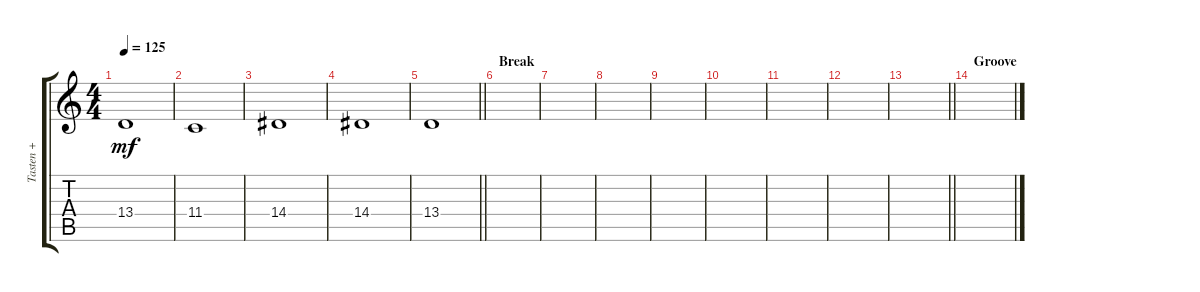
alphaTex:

\track ("Tasten +" "Tasten +") {instrument choiraahs}
\staff {score tabs}
\tuning (Eb4 Bb3 Gb3 Db3 Ab2 Eb2) {hide}
\ts (4 4)
\tempo 125
\clef g2
\ks c
13.4.1{dy mf} |
11.4.1 |
14.4.1 |
14.4.1 |
\barLineRight lightlight
13.4.1 |
\section ("" "Break")
|
|
|
|
|
|
|
\barLineRight lightlight
|
\section ("" "Groove")
